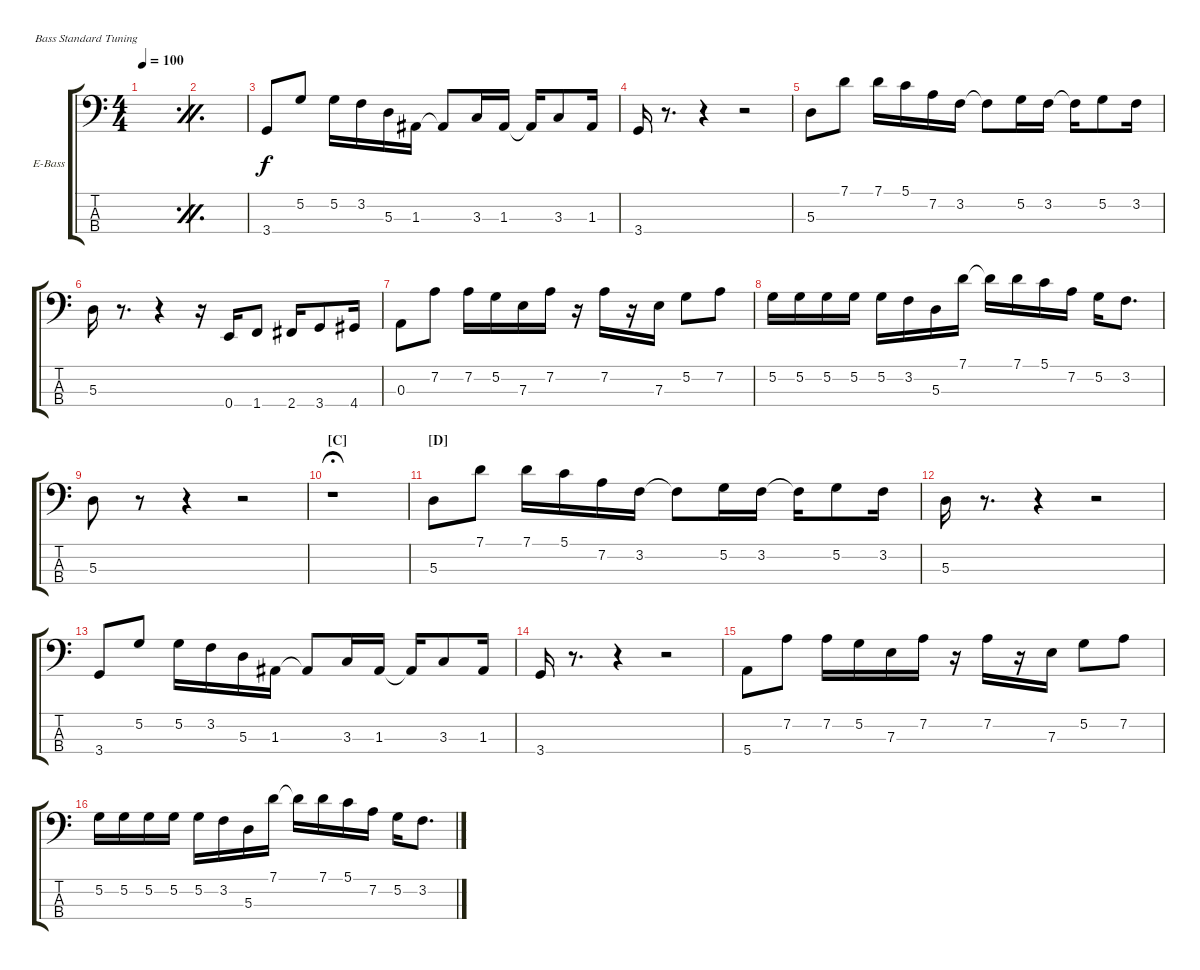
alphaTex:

\defaultSystemsLayout 4
\bracketExtendMode groupsimilarinstruments
\firstSystemTrackNameOrientation horizontal
\otherSystemsTrackNameOrientation horizontal
\track ("John Paul Jones" "E-Bass") {instrument electricbassfinger}
\staff {score tabs}
\tuning (G2 D2 A1 E1)
\ts (4 4)
\tempo 100
\clef f4
\simile firstofdouble
\ks c
|
\simile secondofdouble
|
3.4.8 5.2.8 5.2.16 3.2.16 5.3.16 1.3.16 1.3{t}.8 3.3.16 1.3.16 1.3{t}.16 3.3.8 1.3.16 |
3.4.16 r.8{d} r.4 r.2 |
5.3.8 7.1.8 7.1.16 5.1.16 7.2.16 3.2.16 3.2{t}.8 5.2.16 3.2.16 3.2{t}.16 5.2.8 3.2.16 |
5.3.16 r.8{d} r.4 r.16 0.4.16 1.4.8 2.4.16 3.4.8 4.4.16 |
0.3.8 7.2.8 7.2.16 5.2.16 7.3.16 7.2.16 r.16 7.2.16 r.16 7.3.16 5.2.8 7.2.8 |
5.2.16 5.2.16 5.2.16 5.2.16 5.2.16 3.2.16 5.3.16 7.1.16 7.1{t}.16 7.1.16 5.1.16 7.2.16 5.2.16 3.2.8{d} |
5.3.8 r.8 r.4 r.2 |
\section ("C" "")
r.1{fermata (medium 0.5)} |
\section ("D" "")
5.3.8 7.1.8 7.1.16 5.1.16 7.2.16 3.2.16 3.2{t}.8 5.2.16 3.2.16 3.2{t}.16 5.2.8 3.2.16 |
5.3.16 r.8{d} r.4 r.2 |
3.4.8 5.2.8 5.2.16 3.2.16 5.3.16 1.3.16 1.3{t}.8 3.3.16 1.3.16 1.3{t}.16 3.3.8 1.3.16 |
3.4.16 r.8{d} r.4 r.2 |
5.4.8 7.2.8 7.2.16 5.2.16 7.3.16 7.2.16 r.16 7.2.16 r.16 7.3.16 5.2.8 7.2.8 |
5.2.16 5.2.16 5.2.16 5.2.16 5.2.16 3.2.16 5.3.16 7.1.16 7.1{t}.16 7.1.16 5.1.16 7.2.16 5.2.16 3.2.8{d}
